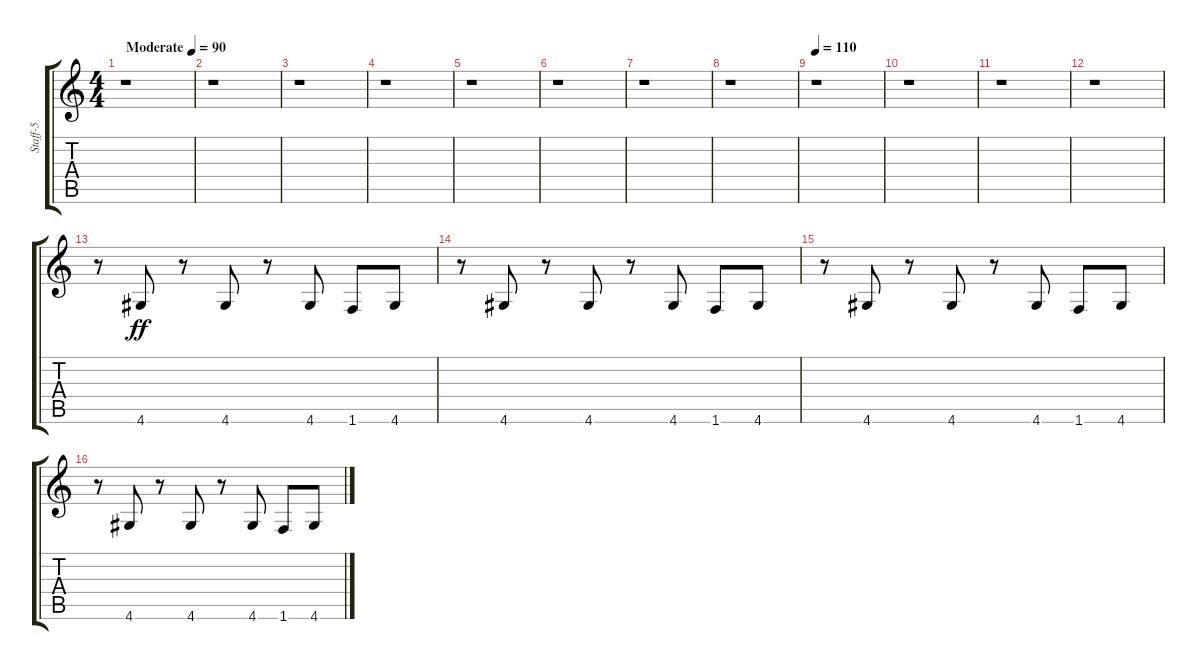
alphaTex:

\track ("Staff-5" "Staff-5") {instrument acousticguitarsteel}
\staff {score tabs}
\tuning (E4 B3 G3 D3 A2 E2) {hide}
\ts (4 4)
\tempo (90 "Moderate")
\clef g2
\ks c
r.1{dy ff instrument acousticguitarsteel} |
r.1 |
r.1 |
r.1 |
r.1 |
r.1 |
r.1 |
r.1 |
\tempo 110
r.1 |
r.1 |
r.1 |
r.1 |
r.8 4.6.8 r.8 4.6.8 r.8 4.6.8 1.6.8 4.6.8 |
r.8 4.6.8 r.8 4.6.8 r.8 4.6.8 1.6.8 4.6.8 |
r.8 4.6.8 r.8 4.6.8 r.8 4.6.8 1.6.8 4.6.8 |
r.8 4.6.8 r.8 4.6.8 r.8 4.6.8 1.6.8 4.6.8
